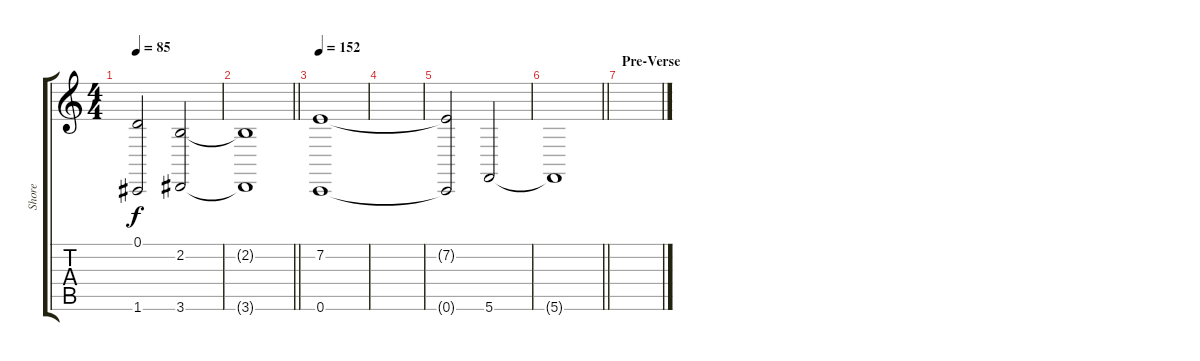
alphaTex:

\track ("Shore" "Shore") {instrument seashore}
\staff {score tabs}
\tuning (D4 A3 F3 C3 G2 C2) {hide}
\ts (4 4)
\tempo 85
\clef g2
\ks c
(0.1{t} 1.6{t}).2{dy f} (2.2 3.6).2 |
\barLineRight lightlight
(2.2{t} 3.6{t}).1 |
\tempo 152
(7.2 0.6).1 |
|
(7.2{t} 0.6{t}).2 5.6.2 |
\barLineRight lightlight
5.6{t}.1 |
\section ("" "Pre-Verse")
